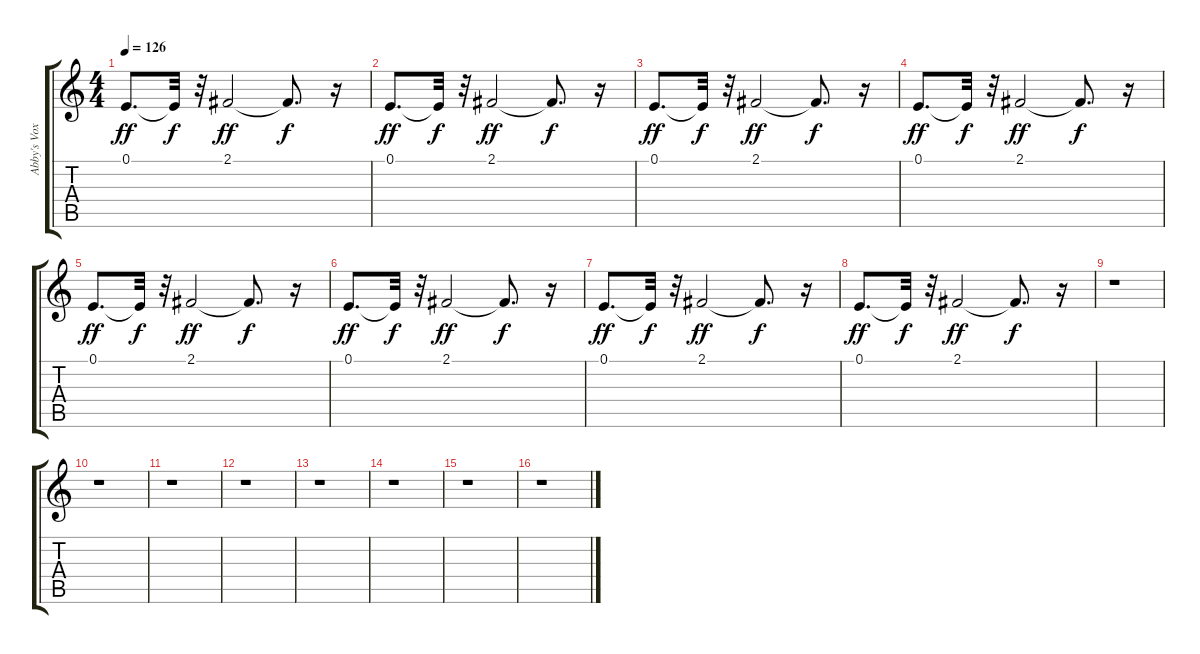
\track ("Abby's Vox" "Abby's Vox") {instrument pad4choir}
\staff {score tabs}
\tuning (E4 B3 G3 D3 A2 E2) {hide}
\ts (4 4)
\tempo 126
\clef g2
\ks c
0.1.8{d dy ff} 0.1{t}.32{dy f} r.32 2.1.2{dy ff} 2.1{t}.8{d dy f} r.16 |
0.1.8{d dy ff} 0.1{t}.32{dy f} r.32 2.1.2{dy ff} 2.1{t}.8{d dy f} r.16 |
0.1.8{d dy ff} 0.1{t}.32{dy f} r.32 2.1.2{dy ff} 2.1{t}.8{d dy f} r.16 |
0.1.8{d dy ff} 0.1{t}.32{dy f} r.32 2.1.2{dy ff} 2.1{t}.8{d dy f} r.16 |
0.1.8{d dy ff} 0.1{t}.32{dy f} r.32 2.1.2{dy ff} 2.1{t}.8{d dy f} r.16 |
0.1.8{d dy ff} 0.1{t}.32{dy f} r.32 2.1.2{dy ff} 2.1{t}.8{d dy f} r.16 |
0.1.8{d dy ff} 0.1{t}.32{dy f} r.32 2.1.2{dy ff} 2.1{t}.8{d dy f} r.16 |
0.1.8{d dy ff} 0.1{t}.32{dy f} r.32 2.1.2{dy ff} 2.1{t}.8{d dy f} r.16 |
r.1 |
r.1 |
r.1 |
r.1 |
r.1 |
r.1 |
r.1 |
r.1
